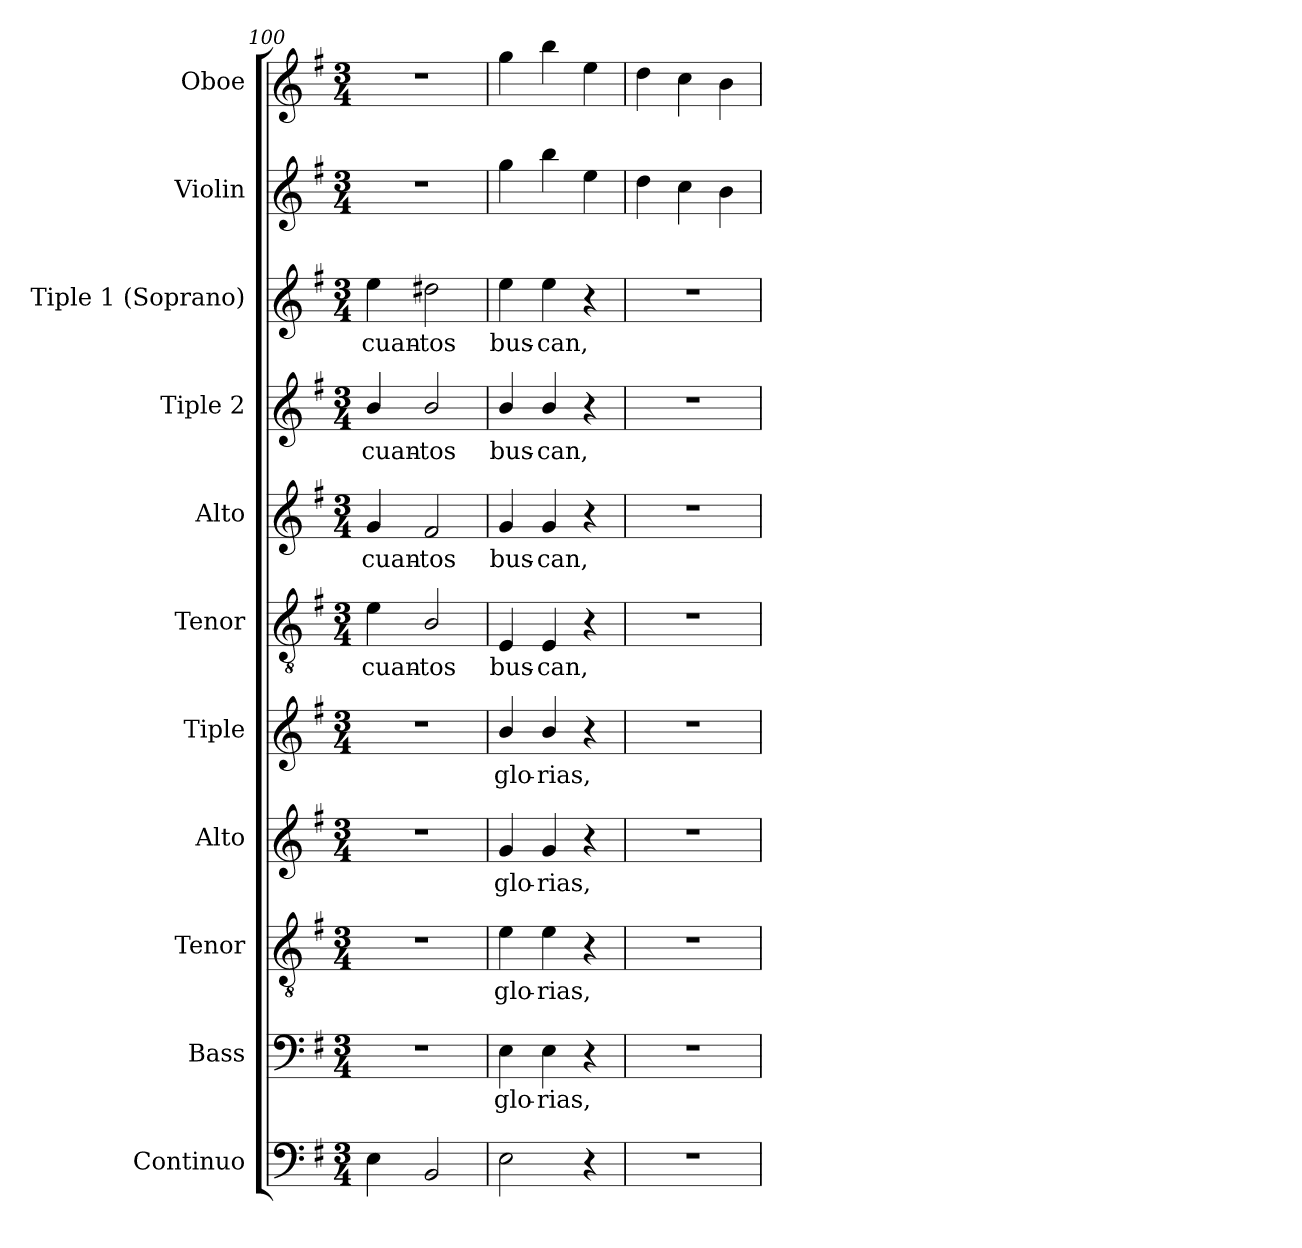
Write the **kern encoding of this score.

**kern	**kern	**text	**kern	**text	**kern	**text	**kern	**text	**kern	**text	**kern	**text	**kern	**text	**kern	**text	**kern	**kern
*part11	*part10	*part10	*part9	*part9	*part8	*part8	*part7	*part7	*part6	*part6	*part5	*part5	*part4	*part4	*part3	*part3	*part2	*part1
*staff11	*staff10	*staff10	*staff9	*staff9	*staff8	*staff8	*staff7	*staff7	*staff6	*staff6	*staff5	*staff5	*staff4	*staff4	*staff3	*staff3	*staff2	*staff1
*I"Continuo	*I"Bass	*	*I"Tenor	*	*I"Alto	*	*I"Tiple	*	*I"Tenor	*	*I"Alto	*	*I"Tiple 2	*	*I"Tiple 1 (Soprano)	*	*I"Violin	*I"Oboe
*I'Cont.	*I'B.	*	*I'T.	*	*I'A.	*	*	*	*I'T.	*	*I'A.	*	*	*	*I'S1.	*	*I'Vln.	*I'Ob.
*clefF4	*clefF4	*	*clefGv2	*	*clefG2	*	*clefG2	*	*clefGv2	*	*clefG2	*	*clefG2	*	*clefG2	*	*clefG2	*clefG2
*	*	*	*ITrd7c12	*	*	*	*	*	*ITrd7c12	*	*	*	*	*	*	*	*	*
*k[f#]	*k[f#]	*	*k[f#]	*	*k[f#]	*	*k[f#]	*	*k[f#]	*	*k[f#]	*	*k[f#]	*	*k[f#]	*	*k[f#]	*k[f#]
*G:	*G:	*	*G:	*	*G:	*	*G:	*	*G:	*	*G:	*	*G:	*	*G:	*	*G:	*G:
*M3/4	*M3/4	*	*M3/4	*	*M3/4	*	*M3/4	*	*M3/4	*	*M3/4	*	*M3/4	*	*M3/4	*	*M3/4	*M3/4
=100	=100	=100	=100	=100	=100	=100	=100	=100	=100	=100	=100	=100	=100	=100	=100	=100	=100	=100
!	!LO:N:vis=1	!	!LO:N:vis=1	!	!LO:N:vis=1	!	!LO:N:vis=1	!	!	!	!	!	!	!	!	!	!	!
!	!	!	!	!	!	!	!	!	!	!LO:LY:b:color=#000000	!	!	!	!	!	!	!	!
!	!	!	!	!	!	!	!	!	!	!	!	!LO:LY:b:color=#000000	!	!	!	!	!	!
!	!	!	!	!	!	!	!	!	!	!	!	!	!	!LO:LY:b:color=#000000	!	!	!	!
!	!	!	!	!	!	!	!	!	!	!	!	!	!	!	!	!LO:LY:b:color=#000000	!LO:N:vis=1	!LO:N:vis=1
4Ei\	2.r	.	2.r	.	2.r	.	2.r	.	4Ei\	cuan-	4gi/	cuan-	4bi/	cuan-	4eei\	cuan-	2.r	2.r
!	!	!	!	!	!	!	!	!	!	!LO:LY:b:color=#000000	!	!	!	!	!	!	!	!
!	!	!	!	!	!	!	!	!	!	!	!	!LO:LY:b:color=#000000	!	!	!	!	!	!
!	!	!	!	!	!	!	!	!	!	!	!	!	!	!LO:LY:b:color=#000000	!	!	!	!
!	!	!	!	!	!	!	!	!	!	!	!	!	!	!	!	!LO:LY:b:color=#000000	!	!
2BBi/	.	.	.	.	.	.	.	.	2BBi/	-tos	2f#i/	-tos	2bi/	-tos	2dd#Xi\	-tos	.	.
=101	=101	=101	=101	=101	=101	=101	=101	=101	=101	=101	=101	=101	=101	=101	=101	=101	=101	=101
!	!	!LO:LY:b:color=#000000	!	!	!	!	!	!	!	!	!	!	!	!	!	!	!	!
!	!	!	!	!LO:LY:b:color=#000000	!	!	!	!	!	!	!	!	!	!	!	!	!	!
!	!	!	!	!	!	!LO:LY:b:color=#000000	!	!	!	!	!	!	!	!	!	!	!	!
!	!	!	!	!	!	!	!	!LO:LY:b:color=#000000	!	!	!	!	!	!	!	!	!	!
!	!	!	!	!	!	!	!	!	!	!LO:LY:b:color=#000000	!	!	!	!	!	!	!	!
!	!	!	!	!	!	!	!	!	!	!	!	!LO:LY:b:color=#000000	!	!	!	!	!	!
!	!	!	!	!	!	!	!	!	!	!	!	!	!	!LO:LY:b:color=#000000	!	!	!	!
!	!	!	!	!	!	!	!	!	!	!	!	!	!	!	!	!LO:LY:b:color=#000000	!	!
2Ei\	4Ei\	glo-	4Ei\	glo-	4gi/	glo-	4bi/	glo-	4EEi/	bus-	4gi/	bus-	4bi/	bus-	4eei\	bus-	4ggi\	4ggi\
!	!	!LO:LY:b:color=#000000	!	!	!	!	!	!	!	!	!	!	!	!	!	!	!	!
!	!	!	!	!LO:LY:b:color=#000000	!	!	!	!	!	!	!	!	!	!	!	!	!	!
!	!	!	!	!	!	!LO:LY:b:color=#000000	!	!	!	!	!	!	!	!	!	!	!	!
!	!	!	!	!	!	!	!	!LO:LY:b:color=#000000	!	!	!	!	!	!	!	!	!	!
!	!	!	!	!	!	!	!	!	!	!LO:LY:b:color=#000000	!	!	!	!	!	!	!	!
!	!	!	!	!	!	!	!	!	!	!	!	!LO:LY:b:color=#000000	!	!	!	!	!	!
!	!	!	!	!	!	!	!	!	!	!	!	!	!	!LO:LY:b:color=#000000	!	!	!	!
!	!	!	!	!	!	!	!	!	!	!	!	!	!	!	!	!LO:LY:b:color=#000000	!	!
.	4Ei\	-rias,	4Ei\	-rias,	4gi/	-rias,	4bi/	-rias,	4EEi/	-can,	4gi/	-can,	4bi/	-can,	4eei\	-can,	4bbi\	4bbi\
4r	4r	.	4r	.	4r	.	4r	.	4r	.	4r	.	4r	.	4r	.	4eei\	4eei\
=102	=102	=102	=102	=102	=102	=102	=102	=102	=102	=102	=102	=102	=102	=102	=102	=102	=102	=102
!LO:N:vis=1	!LO:N:vis=1	!	!LO:N:vis=1	!	!LO:N:vis=1	!	!LO:N:vis=1	!	!LO:N:vis=1	!	!LO:N:vis=1	!	!LO:N:vis=1	!	!LO:N:vis=1	!	!	!
2.r	2.r	.	2.r	.	2.r	.	2.r	.	2.r	.	2.r	.	2.r	.	2.r	.	4ddi\	4ddi\
.	.	.	.	.	.	.	.	.	.	.	.	.	.	.	.	.	4cci\	4cci\
.	.	.	.	.	.	.	.	.	.	.	.	.	.	.	.	.	4bi\	4bi\
=	=	=	=	=	=	=	=	=	=	=	=	=	=	=	=	=	=	=
*-	*-	*-	*-	*-	*-	*-	*-	*-	*-	*-	*-	*-	*-	*-	*-	*-	*-	*-
